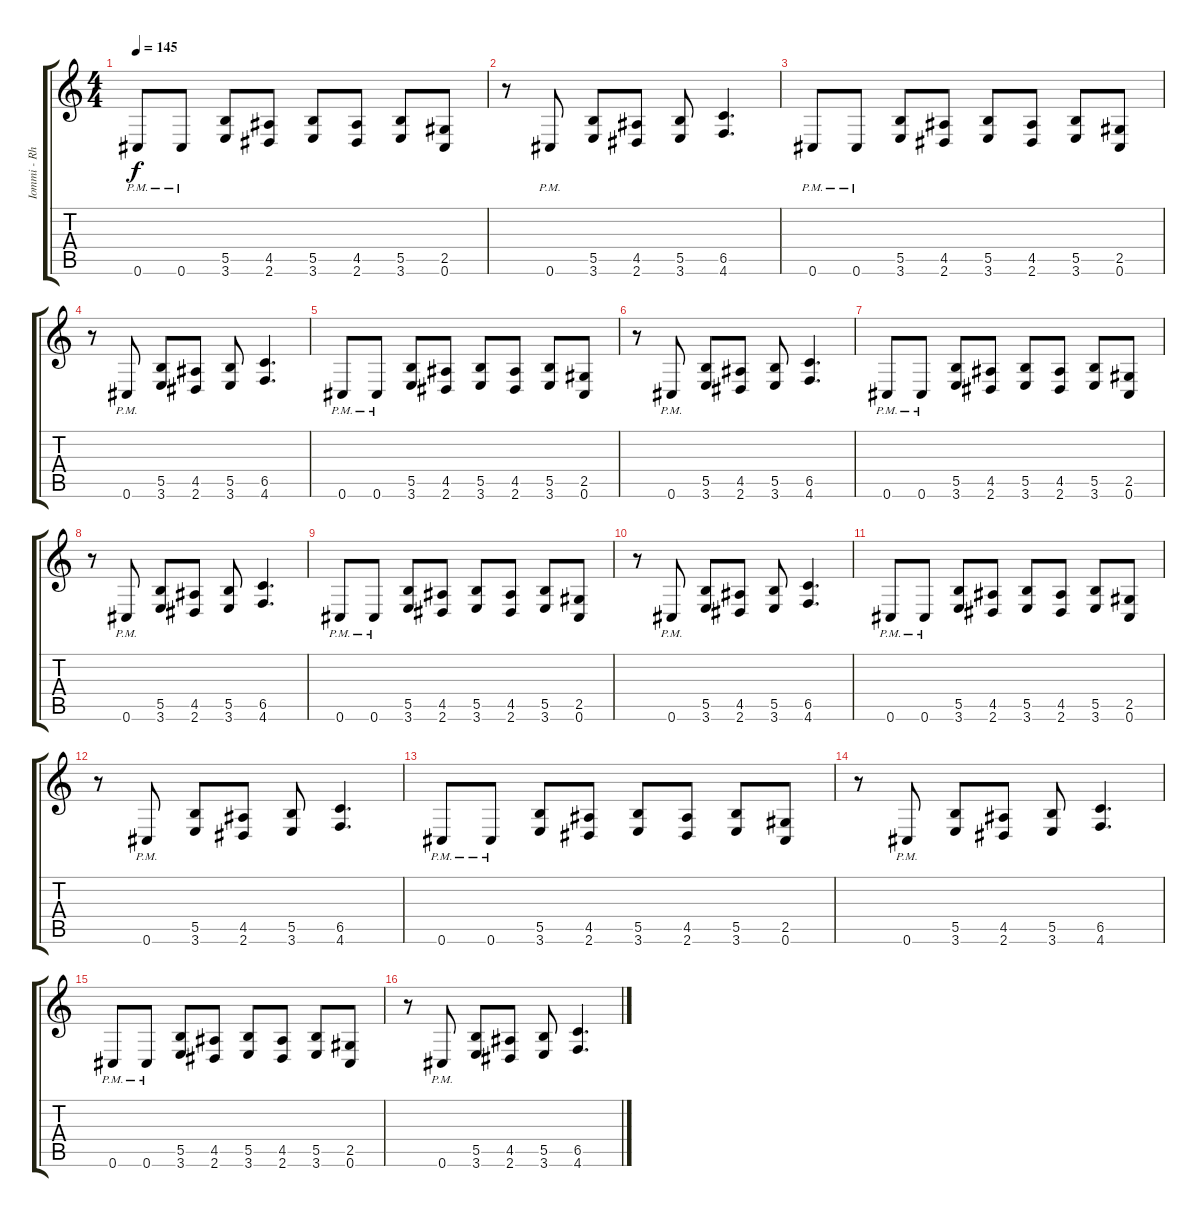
\track ("Iommi - Rhythm" "Iommi - Rh") {instrument distortionguitar}
\staff {score tabs}
\tuning (Db4 Ab3 E3 B2 Gb2 Db2) {hide}
\ts (4 4)
\tempo 145
\clef g2
\ks c
0.6{pm}.8{dy f} 0.6{pm}.8 (5.5 3.6).8 (4.5 2.6).8 (5.5 3.6).8 (4.5 2.6).8 (5.5 3.6).8 (2.5 0.6).8 |
r.8 0.6{pm}.8 (5.5 3.6).8 (4.5 2.6).8 (5.5 3.6).8 (6.5 4.6).4{d} |
0.6{pm}.8 0.6{pm}.8 (5.5 3.6).8 (4.5 2.6).8 (5.5 3.6).8 (4.5 2.6).8 (5.5 3.6).8 (2.5 0.6).8 |
r.8 0.6{pm}.8 (5.5 3.6).8 (4.5 2.6).8 (5.5 3.6).8 (6.5 4.6).4{d} |
0.6{pm}.8 0.6{pm}.8 (5.5 3.6).8 (4.5 2.6).8 (5.5 3.6).8 (4.5 2.6).8 (5.5 3.6).8 (2.5 0.6).8 |
r.8 0.6{pm}.8 (5.5 3.6).8 (4.5 2.6).8 (5.5 3.6).8 (6.5 4.6).4{d} |
0.6{pm}.8 0.6{pm}.8 (5.5 3.6).8 (4.5 2.6).8 (5.5 3.6).8 (4.5 2.6).8 (5.5 3.6).8 (2.5 0.6).8 |
r.8 0.6{pm}.8 (5.5 3.6).8 (4.5 2.6).8 (5.5 3.6).8 (6.5 4.6).4{d} |
0.6{pm}.8 0.6{pm}.8 (5.5 3.6).8 (4.5 2.6).8 (5.5 3.6).8 (4.5 2.6).8 (5.5 3.6).8 (2.5 0.6).8 |
r.8 0.6{pm}.8 (5.5 3.6).8 (4.5 2.6).8 (5.5 3.6).8 (6.5 4.6).4{d} |
0.6{pm}.8 0.6{pm}.8 (5.5 3.6).8 (4.5 2.6).8 (5.5 3.6).8 (4.5 2.6).8 (5.5 3.6).8 (2.5 0.6).8 |
r.8 0.6{pm}.8 (5.5 3.6).8 (4.5 2.6).8 (5.5 3.6).8 (6.5 4.6).4{d} |
0.6{pm}.8 0.6{pm}.8 (5.5 3.6).8 (4.5 2.6).8 (5.5 3.6).8 (4.5 2.6).8 (5.5 3.6).8 (2.5 0.6).8 |
r.8 0.6{pm}.8 (5.5 3.6).8 (4.5 2.6).8 (5.5 3.6).8 (6.5 4.6).4{d} |
0.6{pm}.8 0.6{pm}.8 (5.5 3.6).8 (4.5 2.6).8 (5.5 3.6).8 (4.5 2.6).8 (5.5 3.6).8 (2.5 0.6).8 |
r.8 0.6{pm}.8 (5.5 3.6).8 (4.5 2.6).8 (5.5 3.6).8 (6.5 4.6).4{d}
